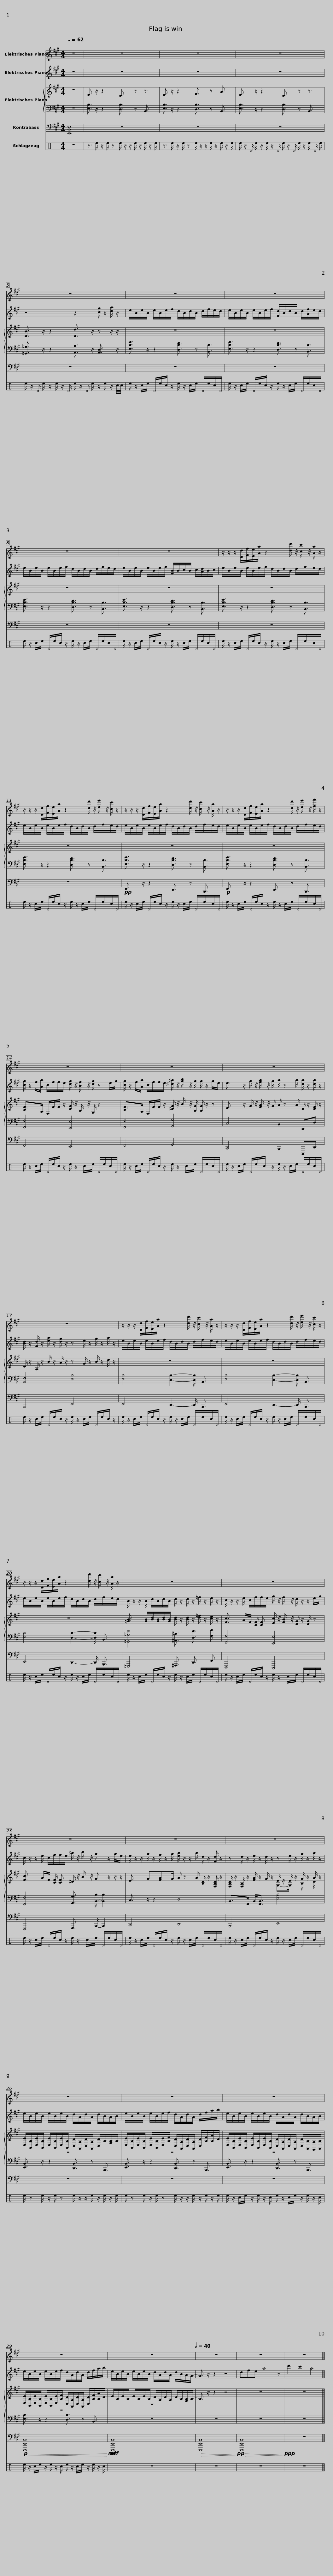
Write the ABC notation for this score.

X:1
%%score 1 2 { ( 3 5 ) | 4 } 6 7
L:1/8
Q:1/4=62
M:4/4
I:linebreak $
K:A
V:1 treble
V:2 treble
V:3 treble
V:5 treble
V:4 bass
V:6 bass
V:7 perc
K:none
V:1
 z8 | z8 | z8 |$ z8 | z8 |$ %5
 z8 | z8 |$ z8 | z8 |$ z/ z/ z/ [Dd]/[Ff]/[Ee]/[Aa]/ z2 [dd']/ z/4 [cc']/ z/4 [Aa]/ z/ | %10
 z/ z/ z/ [Dd]/[Ff]/[Ee]/[Aa]/ z2 [dd']/ z/4 [ee']/ z/4 [cc']/ z/ |$ z/ z/ z/ [Dd]/[Ff]/[Ee]/[Aa]/ z2 [dd']/ z/4 [cc']/ z/4 [Aa]/ z/ | z/ z/ z/ [Dd]/[Ff]/[Ee]/[Aa]/ z2 [dd']/ z/4 [ee']/ z/4 [ff']/ z/ |$ z8 | z8 |$ %15
 z8 | z8 |$ z/ z/ z/ [Dd]/[Ff]/[Ee]/[Aa]/ z2 [dd']/ z/4 [cc']/ z/4 [Aa]/ z/ | z/ z/ z/ [Dd]/[Ff]/[Ee]/[Aa]/ z2 [dd']/ z/4 [ee']/ z/4 [cc']/ z/ |$ z/ z/ z/ [Dd]/[Ff]/[Ee]/[Aa]/ z2 [dd']/ z/4 [cc']/ z/4 [Aa]/ z/ | %20
 z8 |$ z8 | z8 |$ z8 | z8 |$ %25
 z8 |$ z8 |$ z8 |$[Q:1/4=58] z8[Q:1/4=54][Q:1/4=50] |[Q:1/4=46] z8[Q:1/4=42][Q:1/4=40] |$ %30
 z8 | z8 | z8 |] %33
V:2
 z8 | z8 | z8 |$ z8 | z4 z2 [cg]/ z/ [da]/ z/ |$ %5
 e/B/e/B/ e/B/e/f/ d/B/d/B/ d/f/e/d/ | e/B/e/B/ e/B/e/f/ [Fd]/B/d/B/ d/[Af]/e/d/ |$ e/B/e/B/ e/B/e/f/ d/B/d/B/ d/f/e/d/ | e/B/e/B/ e/B/e/f/ [FB]/B/c/B/ c/[Ad]/B/c/ |$ e/B/e/B/ e/B/e/f/ d/B/d/B/ d/f/e/d/ | %10
 e/B/e/B/ e/B/e/f/ d/B/d/B/ d/f/e/d/ |$ e/B/e/B/ e/B/e/f/ d/B/d/B/ d/f/e/d/ | e/B/e/B/ e/B/e/f/ d/B/d/B/ d/f/e/d/ |$ [cg]/ z/ f/[Aa]/ c/f/f/e/ [dg]/ z/4 [Bf]/ z/4 [dg]/ z e/g/ | [cg]/ z/ f/[Aa]/ c/f/f/e/ [^d^a]/ z/4 [gb]/ z/4 g/ g/ z/ g/e/ |$ %15
 e3/2 z/ g/ z/4 [fa]/ z/4 g/ a/ z a/ [da]/ z/ [da]/ z/ | [Bd]/ z/ [Fd]/ z/ [ea]/ z/ [dg]/ z/ z e/ z/ g/ z/ a/ z/ |$ e/B/e/B/ e/B/e/f/ d/B/d/B/ d/f/e/d/ | e/B/e/B/ e/B/e/f/ d/B/d/B/ d/f/e/d/ |$ e/B/e/B/ e/B/e/f/ d/B/d/B/ d/f/e/d/ | %20
 B/ z/ z/ B/ d/B/d/B/ d/ z/ d/ z/ =f/ z/ e/ z/ |$ c/ z/ z/ e/ c/f/f/e/ g/ z/4 f/ z/4 d/ z/ z/ e/g/ | c/ z/ z/ e/ c/f/f/e/ ^a/ z/4 b/ z/4 g z/ g/e/ |$ e/ z/ z/ g/ z/ f/ z/ g/ [ea]/ z/ z/ a/ d/ z/ [Fd]/ z/ | z d/ z/ e/ z/ d/ z/ z e/ z/ g/ z/ a/ z/ |$ %25
 e/B/e/B/ e/B/e/B/ d/A/d/A/ d/B/A/B/ |$ e/B/e/B/ e/B/e/f/ d/A/d/A/ d/f/a/b/ |$ e/B/e/B/ e/B/e/B/ d/A/d/A/ d/B/A/B/ |$ e/B/e/B/ e/B/e/f/ d/A/d/A/ d/f/a/b/ | e/B/e/B/ e/B/e/B/ d/A/d/A/ d/B/A/G/- |$ %30
 G3/2 z/ z2 z4 | dfe a4 z | d'2 c'2 a4 |] %33
V:3
 z8 | E3/2 z/ z2 D3/2 z z3/2 | E3/2 z/ z2 F3/2 z A3/2 |$ E3/2 z/ z2 D3/2 z z3/2 | [DB]3/2 z/ z2 [Dd]3/2 z/ z z/ z/ |$ %5
 z8 | z8 |$ z8 | z8 |$ z8 | %10
 z8 |$ z8 | z8 |$ [CF]>A, F,/F/F/ z/ [DG]/ z/4 B,/ z/4 G,/ z2 | [CF]>A, F,/F/F/ z/ [^DG]/ z/4 B/ z/4 [B,G]/ [B,G]/ z/ z |$ %15
 E3/2 z/ G/ z/4 [FA]/ z/4 G/ A/ z A/ D/ z/ [DF]/ z/ | D/ z/ A,/ z/ B/ z/ A/ z/ z G/ z/ B/ z/ d/ z/ |$ z8 | z8 |$ z8 | %20
 [=GB]3/2 [GB]/[Bd]/[GB]/[Bd]/[GB]/ [Bd]/ z/ [Bd]/ z/ [d=f]/ z/ [ce]/ z/ |$ [Fc]3/2 A/F/ [CF]/ [CF] [Ec]/ z/4 [FB]/ z/4 [DG]/ z/ [DG]/ z | [Fc]3/2 A/F/ [CF]/ [CF] ^D/ z/4 B/ z/4 G z/ z/ z/ |$ E3/2 G[FA]G/ A/ z A/ [B,D]/ z/ [F,B,D]/ z/ | [F,B,D]/ z/ [F,B,]/ z/ [FA]/ z/ G/ z/ E/ z/ E/ z/ G/ z/ A/ z/ |$ %25
 [E,E]/[B,,B,]/[E,E]/[B,,B,]/ [E,E]/[B,,B,]/[E,E]/[B,,B,]/ [D,D]/[A,,A,]/[D,D]/[A,,A,]/ [D,D]/B,/[G,B,]/B,/ |$ [E,E]/[B,,B,]/[E,E]/[B,,B,]/ [E,E]/[B,,B,]/[E,E]/[B,F]/ [D,D]/[A,,A,]/[D,D]/[A,,A,]/ [D,D]/[B,F]/[B,A]/D/ |$ [E,E]/[B,,B,]/[E,E]/[B,,B,]/ [E,E]/[B,,B,]/[E,E]/[B,,B,]/ [D,D]/[A,,A,]/[D,D]/[A,,A,]/ [D,D]/[A,,B,]/[G,,A,]/[A,,B,]/ |$ [E,E]/[B,,B,]/[E,E]/[B,,B,]/ [E,E]/[B,,B,]/[E,E]/[B,F]/ [D,D]/[A,,A,]/[D,D]/[A,,A,]/ [D,D]/[B,F]/[B,A]/D/ | E/B,/E/B,/ E/B,/E/B,/ D/A,/D/A,/ D/B,/[G,B,]/B,/- |$ %30
 B,3/2 z/ z2 z4 | z8 | z8 |] %33
V:4
 z8 | [E,B,]3/2 z/ z2 [D,B,]3/2 z B,,3/2 | [E,B,]3/2 z/ z2 [D,B,]3/2 z B,,3/2 |$ [E,B,]3/2 z/ z2 [D,B,]3/2 z B,,3/2 | [=G,,=G,]3/2 z/ z2 [A,,A,]3/2 z/ [A,,D,]3/2 z/ |$ %5
 [E,B,E]3/2 z/ z2 [D,B,D]3/2 z [B,,B,]3/2 | [E,B,E]3/2 z/ z2 [D,B,D]3/2 z [B,,B,]3/2 |$ [E,B,E]3/2 z/ z2 [D,B,D]3/2 z [B,,B,]3/2 | [E,B,E]3/2 z/ z2 [D,B,D]3/2 z [B,,B,]3/2 |$ [E,B,E]3/2 z/ z2 [D,B,D]3/2 z [B,,B,]3/2 | %10
 [E,B,E]3/2 z/ z2 [D,B,D]3/2 z [B,,B,]3/2 |$ [E,B,E]3/2 z/ z2 [D,B,D]3/2 z [B,,B,]3/2 | [E,B,E]3/2 z/ z2 [D,B,D]3/2 z [B,,B,]3/2 |$ [F,,F,]4 [E,,E,]4 | [F,,F,]4 [G,,G,]4 |$ %15
 C,4 B,,2 D,,D, | [B,,F,]4 [E,B,]4 |$ [E,B,]4 [D,B,]2- [D,B,]/ B,,3/2 | [E,B,]4 [D,B,]2- [D,B,]/ B,,3/2 |$ [E,B,]4 [D,B,]2- [D,B,]/ B,,3/2 | %20
 [=G,,=G,D]4 [^A,,^A,]3/2 [D,D]3/2 [F,E] |$ [F,,F,]4 [E,,E,]4 | [F,,F,]4 [G,,G,]3/2 [B,,-B,]/ [B,,B,]2 |$ C,3/2 z/ z2 D,4 | B,,>F,, B,,<[F,,B,,] [E,B,]4 |$ %25
 [E,,B,,]3/2 z/ z2 [D,,B,,]3/2 z B,,,3/2 |$ [E,,B,,]3/2 z/ z2 [D,,B,,]3/2 z B,,,3/2 |$ [E,,B,,]3/2 z/ z2 [D,,B,,]3/2 z B,,,3/2 |$ [E,B,]3/2 z/ z2 [D,B,]3/2 z B,,3/2 | z8 |$ %30
 z8 | z8 | z8 |] %33
V:5
 x8 | x8 | x8 |$ x8 | x8 |$ %5
 x8 | x8 |$ x8 | x8 |$ x8 | %10
 x8 |$ x8 | x8 |$ x8 | x8 |$ %15
 x8 | x8 |$ x8 | x8 |$ x8 | %20
 x8 |$ x8 | x8 |$ x8 | x4 G,-G,/ z/ B,/ z/ D/ z/ |$ %25
 z8 |$ z8 |$ z8 |$ z8 | z8 |$ %30
 x8 | x8 | x8 |] %33
V:6
 [E,,B,,E,]8 | z8 | z8 |$ z8 | z8 |$ %5
 z8 | z8 |$ z8 | z8 |$ z8 | %10
 z8 |$!pp! E,,3/2 z/ z2 D,,3/2 z B,,,3/2 |!p! E,,3/2 z/ z2 D,,3/2 z B,,,3/2 |$ F,,4 E,,4 | F,,4 G,,4 |$ %15
 C,,4 B,,,2 D,,,D,, | B,,,4 E,,4 |$ E,,4 D,,2- D,,/ B,,,3/2 | E,,4 D,,2- D,,/ B,,,3/2 |$ E,,4 D,,2- D,,/ B,,,3/2 | %20
 =G,,,4 ^A,,,3/2 D,,3/2 F,, |$ F,,,4 E,,,4 | F,,,4 G,,,3/2 B,,,/- B,,,2 |$ C,,4 D,,4 | B,,,4 E,,4 |$ %25
 z8 |$ z8 |$ z8 |$!p!!<(! [E,,,E,,B,,]8!<)!!mf! |!mf! [E,,,E,,B,,]8 |$ %30
!>(! [E,,,E,,B,,]8!>)!!p! |!p!!>(! [E,,,E,,B,,]8!>)!!ppp! | z8 |] %33
V:7
[K:C] z8 | z3/2 e/ z/ e/ z e/ z/ z/ e/ z/ e/ z/ e/ | z3/2 e/ z/ e/ z e/ z/ z/ e/ z/ e/ z/ e/ |$ e/ z/ ^D/ e/ z/ e/ z/ ^D/ e/ z/ ^D/ e/ z/ e/ ^D/ e/ | e/ z/ ^D/ e/ z/ e/ z/ ^D/ e/ z/ ^D/ e/ z/ e/ z/ c/4c/4 |$ %5
 e/ z/ c/e/ ^D/e/c/ z/ e/ z/ c/e/ ^D/e/c/^D/ | e/ z/ c/e/ ^D/e/c/ z/ e/ z/ c/e/ ^D/e/c/^D/ |$ e/ z/ c/e/ ^D/e/c/ z/ e/ z/ c/e/ ^D/e/c/^D/ | e/ z/ c/e/ ^D/e/c/ z/ e/ z/ c/e/ ^D/e/c/^D/ |$ e/ z/ c/e/ ^D/e/c/ z/ e/ z/ c/e/ ^D/e/c/^D/ | %10
 e/ z/ c/e/ ^D/e/c/ z/ e/ z/ c/e/ ^D/e/c/^D/ |$ e/ z/ c/e/ ^D/e/c/ z/ e/ z/ c/e/ ^D/e/c/^D/ | e/ z/ c/e/ ^D/e/c/ z/ e/ z/ c/e/ ^D/e/c/^D/ |$ e/ z/ c/e/ ^D/e/c/ z/ e/ z/ c/e/ ^D/e/c/^D/ | e/ z/ c/e/ ^D/e/c/ z/ e/ z/ c/e/ ^D/e/c/^D/ |$ %15
 e/ z/ c/e/ ^D/e/c/ z/ e/ z/ c/e/ ^D/e/c/^D/ | e/ z/ c/e/ ^D/e/c/ z/ e/ z/ c/e/ ^D/e/c/ z/ |$ e/ z/ c/e/ ^D/e/c/ z/ e/ z/ c/e/ ^D/e/c/^D/ | e/ z/ c/e/ ^D/e/c/ z/ e/ z/ c/e/ ^D/e/c/^D/ |$ e/ z/ c/e/ ^D/e/c/ z/ e/ z/ c/e/ ^D/e/c/^D/ | %20
 e/ z/ c/e/ ^D/e/c/ z/ e/ z/ c/e/ ^D/e/c/^D/ |$ e/ z/ c/e/ ^D/e/c/ z/ e/ z/ c/e/ ^D/e/c/^D/ | e/ z/ c/e/ ^D/e/c/ z/ e/ z/ c/e/ ^D/e/c/^D/ |$ e/ z/ c/e/ ^D/e/c/ z/ e/ z/ c/e/ ^D/e/c/^D/ | e/ z/ c/e/ ^D/e/c/ z/ e/ z/ c/e/ ^D/e/c/^D/ |$ %25
 e/ z e/ z/ e/ z e/ z/ z/ e/ z/ e/ z/ e/ |$ e/ z e/ z/ e/ z e/ z/ z/ e/ z/ e/ z/ e/ |$ e/ z/ c/e/ z/ e/ z/ c/ e/ z/ c/e/ z/ e/ z/ c/ |$ e/ z/ c/e/ z/ e/ z/ c/ e/ z/ c/e/ z/ e/ z/ c/ | z8 |$ %30
 z8 | z8 | z8 |] %33
